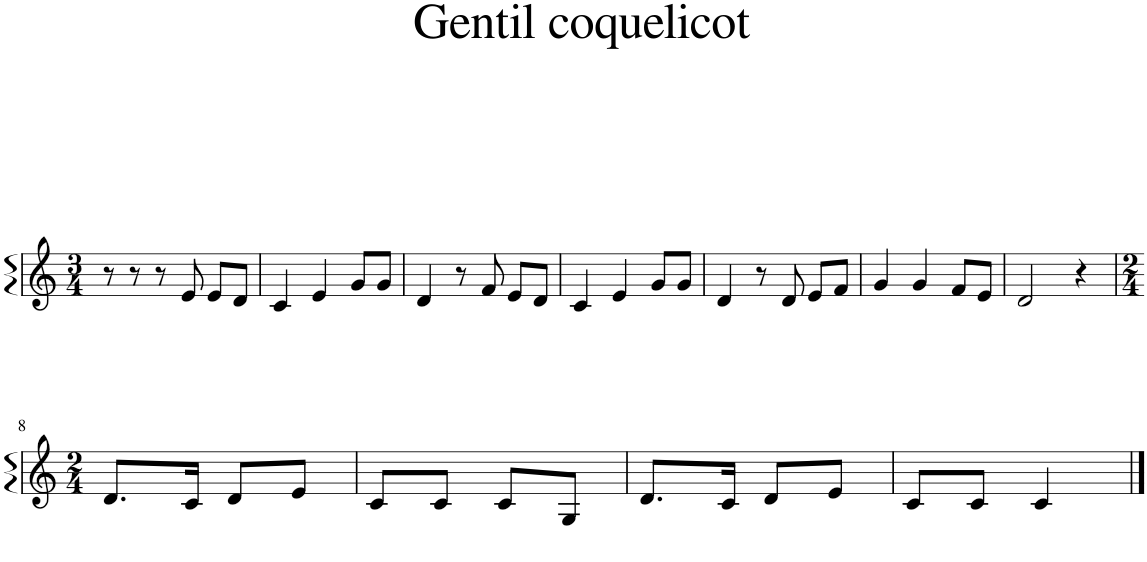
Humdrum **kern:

**kern
*part1
*staff1
*I"Harp
*I'Hrp.
*clefG2
*k[]
*M3/4
=1
8r
8r
8r
8e/
8e/L
8d/J
=2
4c/
4e/
8g/L
8g/J
=3
4d/
8r
8f/
8e/L
8d/J
=4
4c/
4e/
8g/L
8g/J
=5
4d/
8r
8d/
8e/L
8f/J
=6
4g/
4g/
8f/L
8e/J
=7
2d/
4r
!!LO:LB:g=z
=8
*M2/4
8.d/L
16c/Jk
8d/L
8e/J
=9
8c/L
8c/J
8c/L
8G/J
=10
8.d/L
16c/Jk
8d/L
8e/J
=11
8c/L
8c/J
4c/
==
*-
